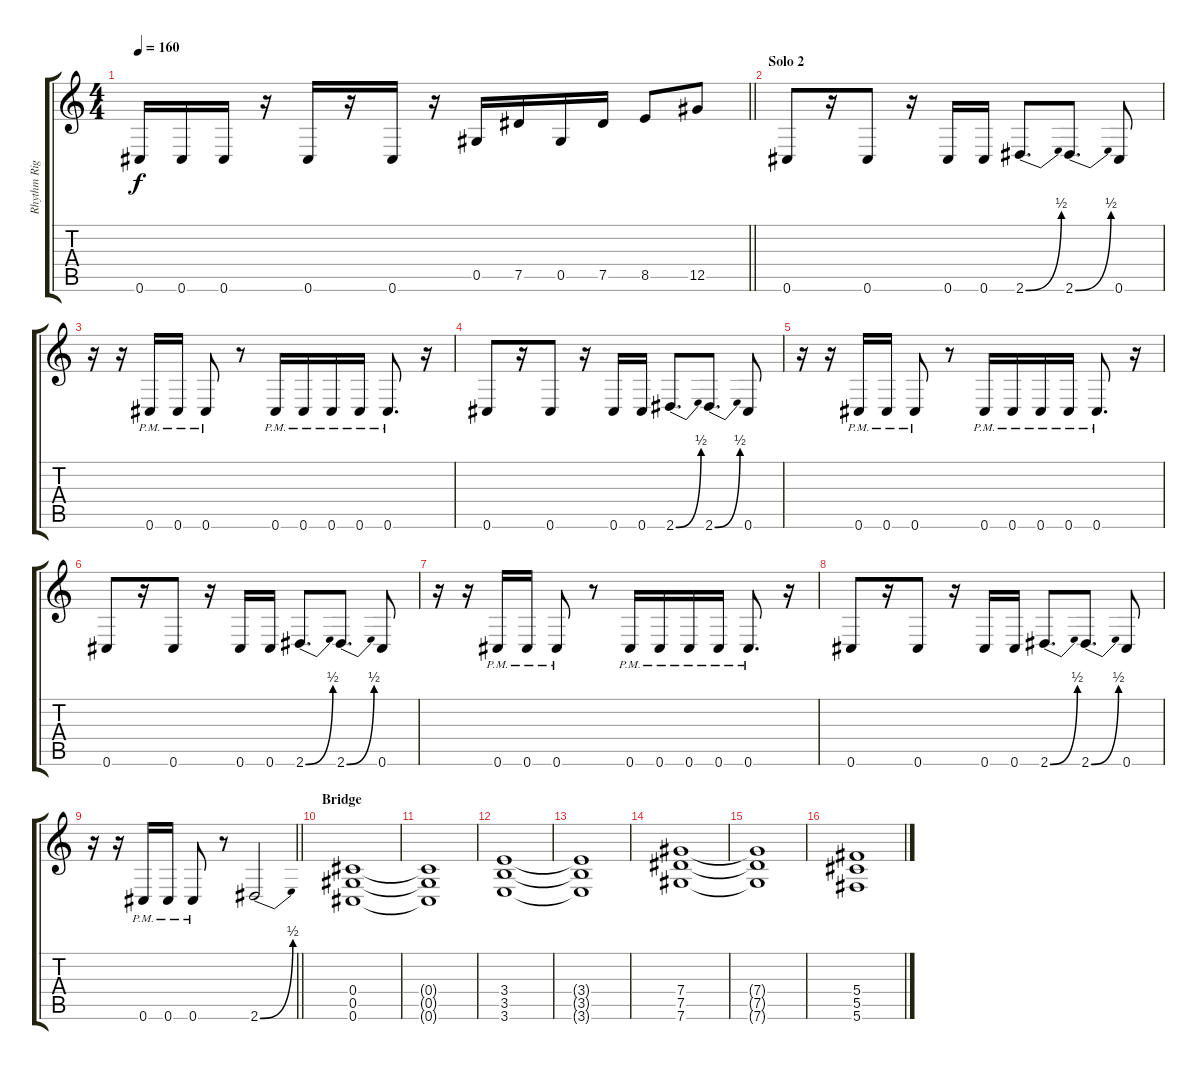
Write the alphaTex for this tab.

\track ("Rhythm Right" "Rhythm Rig") {instrument distortionguitar}
\staff {score tabs}
\tuning (Eb4 Bb3 Gb3 Db3 Ab2 Db2) {hide}
\ts (4 4)
\tempo 160
\clef g2
\barLineRight lightlight
\ks c
0.6.16{dy f} 0.6.16 0.6.16 r.16 0.6.16 r.16 0.6.16 r.16 0.5.16 7.5.16 0.5.16 7.5.16 8.5.8 12.5.8 |
\section ("" "Solo 2")
0.6.8 r.16 0.6.8 r.16 0.6.16 0.6.16 2.6{be (bend 0 0 60 2)}.8{d} 2.6{be (bend 0 0 60 2)}.8{d} 0.6.8 |
r.16 r.16 0.6{pm}.16 0.6{pm}.16 0.6{pm}.8 r.8 0.6{pm}.16 0.6{pm}.16 0.6{pm}.16 0.6{pm}.16 0.6{pm}.8{d} r.16 |
0.6.8 r.16 0.6.8 r.16 0.6.16 0.6.16 2.6{be (bend 0 0 60 2)}.8{d} 2.6{be (bend 0 0 60 2)}.8{d} 0.6.8 |
r.16 r.16 0.6{pm}.16 0.6{pm}.16 0.6{pm}.8 r.8 0.6{pm}.16 0.6{pm}.16 0.6{pm}.16 0.6{pm}.16 0.6{pm}.8{d} r.16 |
0.6.8 r.16 0.6.8 r.16 0.6.16 0.6.16 2.6{be (bend 0 0 60 2)}.8{d} 2.6{be (bend 0 0 60 2)}.8{d} 0.6.8 |
r.16 r.16 0.6{pm}.16 0.6{pm}.16 0.6{pm}.8 r.8 0.6{pm}.16 0.6{pm}.16 0.6{pm}.16 0.6{pm}.16 0.6{pm}.8{d} r.16 |
0.6.8 r.16 0.6.8 r.16 0.6.16 0.6.16 2.6{be (bend 0 0 60 2)}.8{d} 2.6{be (bend 0 0 60 2)}.8{d} 0.6.8 |
\barLineRight lightlight
r.16 r.16 0.6{pm}.16 0.6{pm}.16 0.6{pm}.8 r.8 2.6{be (bend 0 0 60 2)}.2 |
\section ("" "Bridge")
(0.4 0.5 0.6).1 |
(0.4{t} 0.5{t} 0.6{t}).1 |
(3.4 3.5 3.6).1 |
(3.4{t} 3.5{t} 3.6{t}).1 |
(7.4 7.5 7.6).1 |
(7.4{t} 7.5{t} 7.6{t}).1 |
(5.4 5.5 5.6).1
